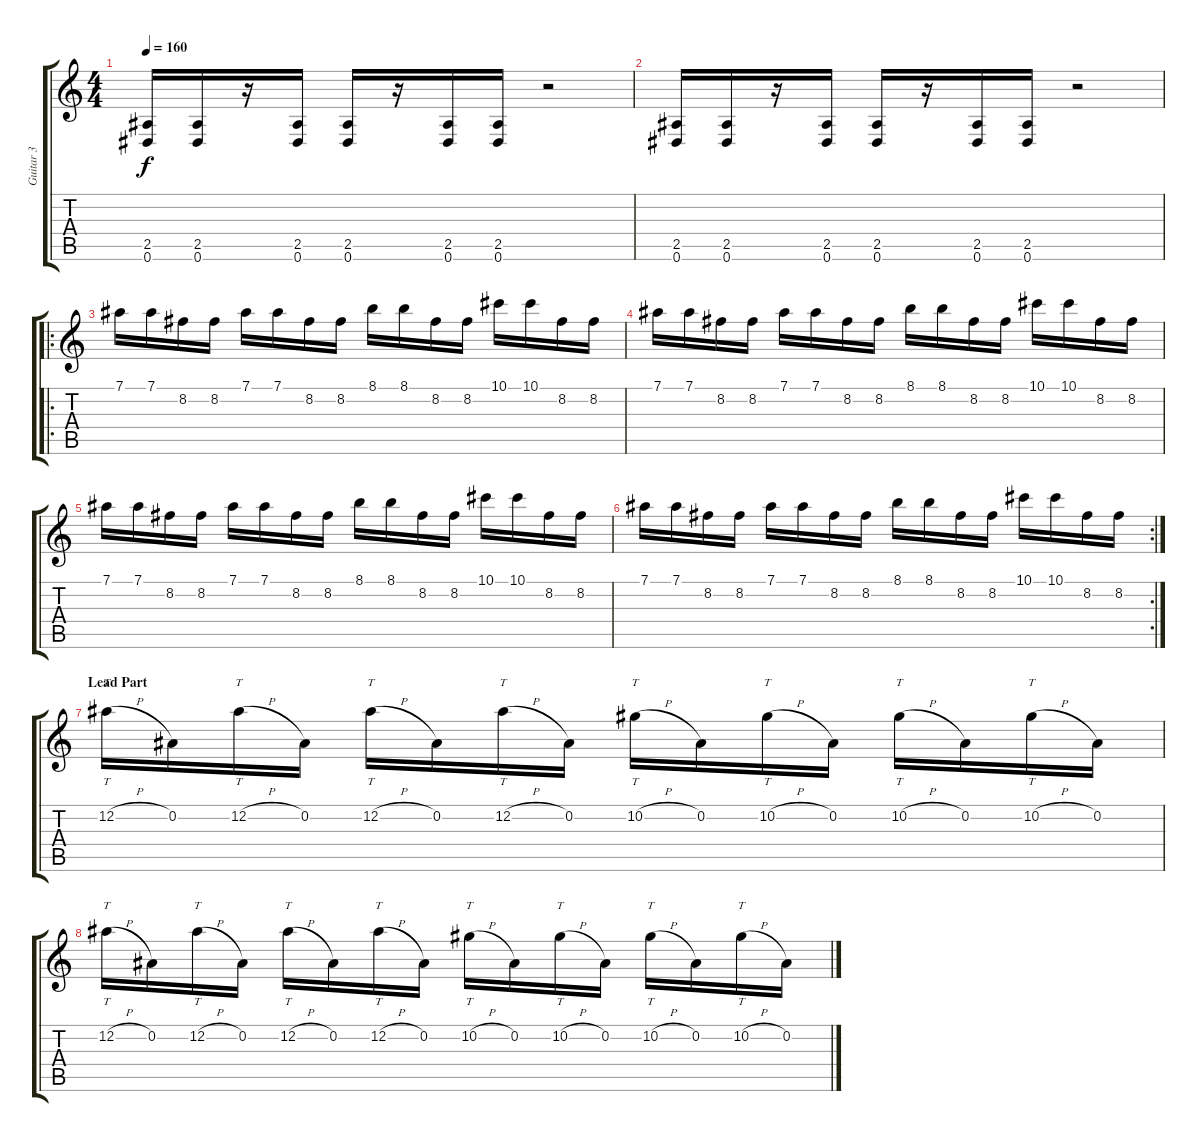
\track ("Guitar 3" "Guitar 3") {instrument distortionguitar}
\staff {score tabs}
\tuning (Eb4 Bb3 Gb3 Db3 Ab2 Eb2) {hide}
\ts (4 4)
\tempo 160
\clef g2
\ks c
(2.5 0.6).16{dy f} (2.5 0.6).16 r.16 (2.5 0.6).16 (2.5 0.6).16 r.16 (2.5 0.6).16 (2.5 0.6).16 r.2 |
(2.5 0.6).16 (2.5 0.6).16 r.16 (2.5 0.6).16 (2.5 0.6).16 r.16 (2.5 0.6).16 (2.5 0.6).16 r.2 |
\ro
7.1.16 7.1.16 8.2.16 8.2.16 7.1.16 7.1.16 8.2.16 8.2.16 8.1.16 8.1.16 8.2.16 8.2.16 10.1.16 10.1.16 8.2.16 8.2.16 |
7.1.16 7.1.16 8.2.16 8.2.16 7.1.16 7.1.16 8.2.16 8.2.16 8.1.16 8.1.16 8.2.16 8.2.16 10.1.16 10.1.16 8.2.16 8.2.16 |
7.1.16 7.1.16 8.2.16 8.2.16 7.1.16 7.1.16 8.2.16 8.2.16 8.1.16 8.1.16 8.2.16 8.2.16 10.1.16 10.1.16 8.2.16 8.2.16 |
\rc 2
7.1.16 7.1.16 8.2.16 8.2.16 7.1.16 7.1.16 8.2.16 8.2.16 8.1.16 8.1.16 8.2.16 8.2.16 10.1.16 10.1.16 8.2.16 8.2.16 |
\section ("" "Lead Part")
12.2{h}.16{tt} 0.2.16 12.2{h}.16{tt} 0.2.16 12.2{h}.16{tt} 0.2.16 12.2{h}.16{tt} 0.2.16 10.2{h}.16{tt} 0.2.16 10.2{h}.16{tt} 0.2.16 10.2{h}.16{tt} 0.2.16 10.2{h}.16{tt} 0.2.16 |
12.2{h}.16{tt} 0.2.16 12.2{h}.16{tt} 0.2.16 12.2{h}.16{tt} 0.2.16 12.2{h}.16{tt} 0.2.16 10.2{h}.16{tt} 0.2.16 10.2{h}.16{tt} 0.2.16 10.2{h}.16{tt} 0.2.16 10.2{h}.16{tt} 0.2.16
